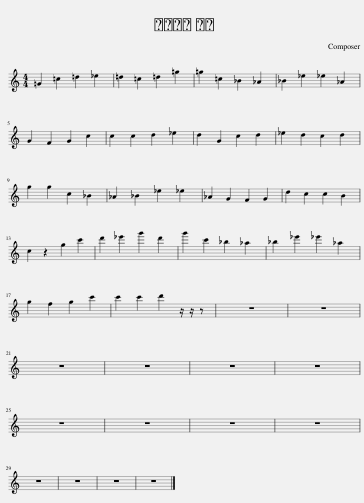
X:1
L:1/8
M:4/4
I:linebreak $
K:C
V:1 treble
V:1
 =G2 =c2 =d2 _e2 | =d2 =c2 =d2 =g2 | =g2 =c2 _B2 _A2 | _B2 _e2 _e2 _A2 |$ G2 F2 G2 c2 | %5
 c2 c2 d2 _e2 | d2 G2 c2 d2 | _e2 d2 c2 d2 |$ g2 g2 c2 _B2 | _A2 _B2 _e2 _e2 | %10
 _A2 G2 F2 G2 | d2 c2 c2 B2 |$ c2 z2 g2 c'2 | d'2 _e'2 g'2 d'2 | g'2 c'2 _b2 _a2 | %15
 _b2 _e'2 _e'2 _a2 |$ g2 f2 g2 c'2 | c'2 c'2 d'2 z/ z/ z | z8 | z8 |$ %20
 z8 | z8 | z8 | z8 |$ z8 | %25
 z8 | z8 | z8 |$ z8 | z8 | %30
 z8 | z8 |] %32
